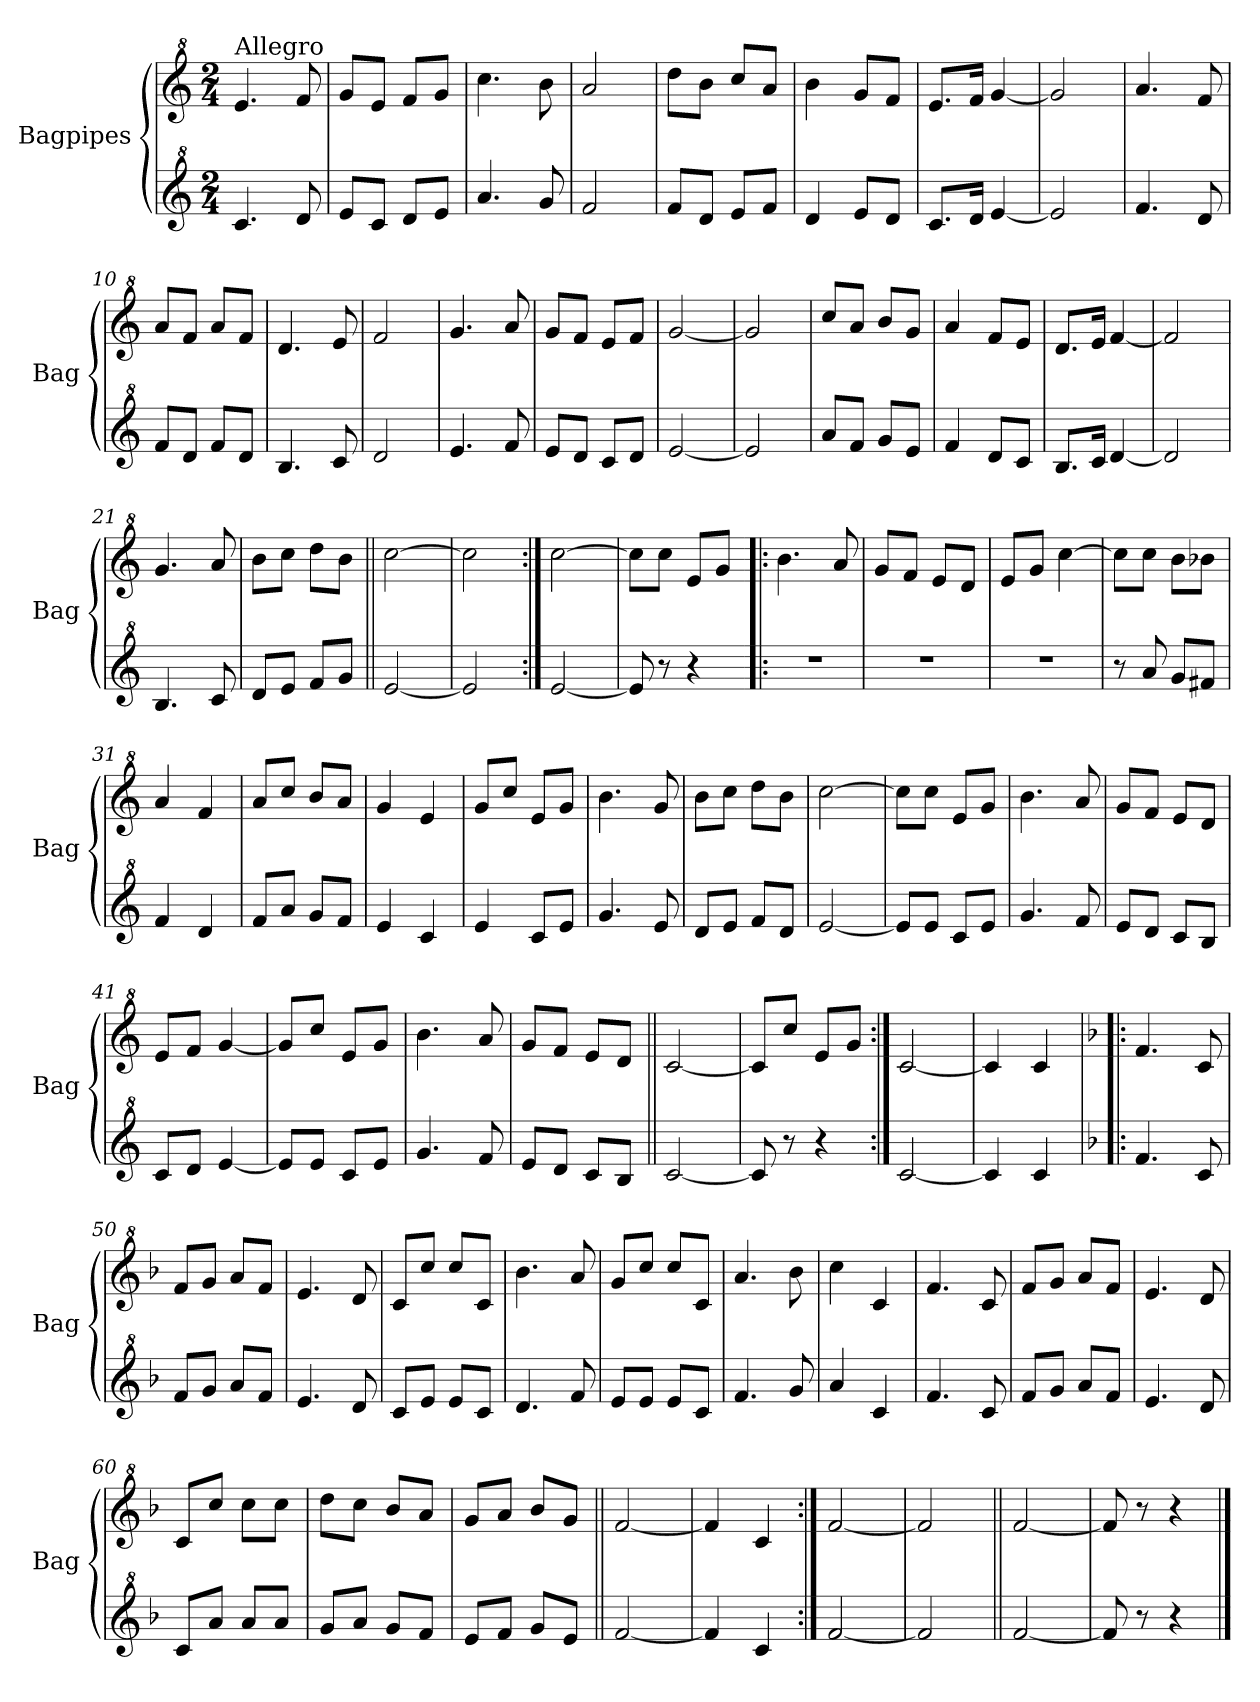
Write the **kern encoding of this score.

**kern	**kern
*part2	*part1
*staff2	*staff1
*I"Bagpipes	*I"Bagpipes
*I'Bag	*I'Bag
*clefG^2	*clefG^2
*k[]	*k[]
*C:	*C:
*M2/4	*M2/4
=1	=1
!	!LO:TX:a:t=Allegro
4.cc/	4.ee/
8dd/	8ff/
=2	=2
8ee/L	8gg/L
8cc/J	8ee/J
8dd/L	8ff/L
8ee/J	8gg/J
=3	=3
4.aa/	4.ccc\
8gg/	8bb\
=4	=4
2ff/	2aa/
=5	=5
8ff/L	8ddd\L
8dd/J	8bb\J
8ee/L	8ccc/L
8ff/J	8aa/J
=6	=6
4dd/	4bb\
8ee/L	8gg/L
8dd/J	8ff/J
=7	=7
8.cc/L	8.ee/L
16dd/Jk	16ff/Jk
[4ee/	[4gg/
=8	=8
2ee/]	2gg/]
=9	=9
4.ff/	4.aa/
8dd/	8ff/
=10	=10
8ff/L	8aa/L
8dd/J	8ff/J
8ff/L	8aa/L
8dd/J	8ff/J
=11	=11
4.b/	4.dd/
8cc/	8ee/
=12	=12
2dd/	2ff/
!!LO:LB:g=z
=13	=13
4.ee/	4.gg/
8ff/	8aa/
=14	=14
8ee/L	8gg/L
8dd/J	8ff/J
8cc/L	8ee/L
8dd/J	8ff/J
=15	=15
[2ee/	[2gg/
=16	=16
2ee/]	2gg/]
=17	=17
8aa/L	8ccc/L
8ff/J	8aa/J
8gg/L	8bb/L
8ee/J	8gg/J
=18	=18
4ff/	4aa/
8dd/L	8ff/L
8cc/J	8ee/J
=19	=19
8.b/L	8.dd/L
16cc/Jk	16ee/Jk
[4dd/	[4ff/
=20	=20
2dd/]	2ff/]
=21	=21
4.b/	4.gg/
8cc/	8aa/
=22	=22
8dd/L	8bb\L
8ee/J	8ccc\J
8ff/L	8ddd\L
8gg/J	8bb\J
=23||	=23||
[2ee/	[2ccc\
=24	=24
2ee/]	2ccc\]
!!LO:LB:g=z
=25:|!	=25:|!
[2ee/	[2ccc\
=26	=26
8ee/]	8ccc\L]
8r	8ccc\J
4r	8ee/L
.	8gg/J
=27!|:	=27!|:
2r	4.bb\
.	8aa/
=28	=28
2r	8gg/L
.	8ff/J
.	8ee/L
.	8dd/J
=29	=29
2r	8ee/L
.	8gg/J
.	[4ccc\
=30	=30
8r	8ccc\L]
8aa/	8ccc\J
8gg/L	8bb\L
8ff#X/J	8bb-X\J
=31	=31
4ff/	4aa/
4dd/	4ff/
=32	=32
8ff/L	8aa/L
8aa/J	8ccc/J
8gg/L	8bb/L
8ff/J	8aa/J
=33	=33
4ee/	4gg/
4cc/	4ee/
=34	=34
4ee/	8gg/L
.	8ccc/J
8cc/L	8ee/L
8ee/J	8gg/J
!!LO:LB:g=z
=35	=35
4.gg/	4.bb\
8ee/	8gg/
=36	=36
8dd/L	8bb\L
8ee/J	8ccc\J
8ff/L	8ddd\L
8dd/J	8bb\J
=37	=37
[2ee/	[2ccc\
=38	=38
8ee/L]	8ccc\L]
8ee/J	8ccc\J
8cc/L	8ee/L
8ee/J	8gg/J
=39	=39
4.gg/	4.bb\
8ff/	8aa/
=40	=40
8ee/L	8gg/L
8dd/J	8ff/J
8cc/L	8ee/L
8b/J	8dd/J
=41	=41
8cc/L	8ee/L
8dd/J	8ff/J
[4ee/	[4gg/
=42	=42
8ee/L]	8gg/L]
8ee/J	8ccc/J
8cc/L	8ee/L
8ee/J	8gg/J
=43	=43
4.gg/	4.bb\
8ff/	8aa/
=44	=44
8ee/L	8gg/L
8dd/J	8ff/J
8cc/L	8ee/L
8b/J	8dd/J
!!LO:LB:g=z
=45||	=45||
[2cc/	[2cc/
=46	=46
8cc/]	8cc/L]
8r	8ccc/J
4r	8ee/L
.	8gg/J
=47:|!	=47:|!
[2cc/	[2cc/
=48	=48
4cc/]	4cc/]
4cc/	4cc/
=49!|:	=49!|:
*k[b-]	*k[b-]
*F:	*F:
4.ff/	4.ff/
8cc/	8cc/
=50	=50
8ff/L	8ff/L
8gg/J	8gg/J
8aa/L	8aa/L
8ff/J	8ff/J
=51	=51
4.ee/	4.ee/
8dd/	8dd/
=52	=52
8cc/L	8cc/L
8ee/J	8ccc/J
8ee/L	8ccc/L
8cc/J	8cc/J
=53	=53
4.dd/	4.bb-\
8ff/	8aa/
=54	=54
8ee/L	8gg/L
8ee/J	8ccc/J
8ee/L	8ccc/L
8cc/J	8cc/J
!!LO:PB:g=z
=55	=55
4.ff/	4.aa/
8gg/	8bb-\
=56	=56
4aa/	4ccc\
4cc/	4cc/
=57	=57
4.ff/	4.ff/
8cc/	8cc/
=58	=58
8ff/L	8ff/L
8gg/J	8gg/J
8aa/L	8aa/L
8ff/J	8ff/J
=59	=59
4.ee/	4.ee/
8dd/	8dd/
=60	=60
8cc/L	8cc/L
8aa/J	8ccc/J
8aa/L	8ccc\L
8aa/J	8ccc\J
=61	=61
8gg/L	8ddd\L
8aa/J	8ccc\J
8gg/L	8bb-/L
8ff/J	8aa/J
=62	=62
8ee/L	8gg/L
8ff/J	8aa/J
8gg/L	8bb-/L
8ee/J	8gg/J
=63||	=63||
[2ff/	[2ff/
=64	=64
4ff/]	4ff/]
4cc/	4cc/
=65:|!	=65:|!
[2ff/	[2ff/
!!LO:LB:g=z
=66	=66
2ff/]	2ff/]
=67||	=67||
[2ff/	[2ff/
=68	=68
8ff/]	8ff/]
8r	8r
4r	4r
==	==
*-	*-
